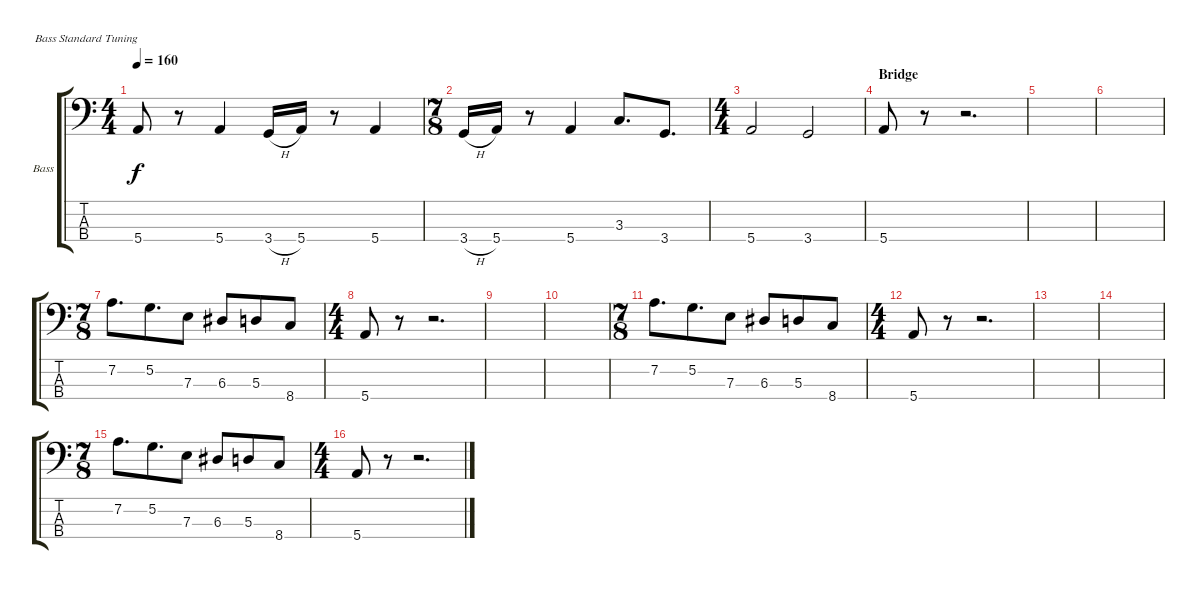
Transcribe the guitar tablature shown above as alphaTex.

\bracketExtendMode groupsimilarinstruments
\firstSystemTrackNameOrientation horizontal
\otherSystemsTrackNameOrientation horizontal
\track ("Bass" "Bass") {instrument electricbasspick}
\staff {score tabs}
\tuning (G2 D2 A1 E1)
\ts (4 4)
\tempo 160
\clef f4
\ks c
5.4.8{dy f} r.8 5.4.4 3.4{h}.16 5.4.16 r.8 5.4.4 |
\ts (7 8)
3.4{h}.16 5.4.16 r.8 5.4.4 3.3.8{d} 3.4.8{d} |
\ts (4 4)
5.4.2 3.4.2 |
\section ("" "Bridge")
5.4.8 r.8 r.2{d} |
|
|
\ts (7 8)
7.2.8{d} 5.2.8{d} 7.3.8 6.3.8 5.3.8 8.4.8 |
\ts (4 4)
5.4.8 r.8 r.2{d} |
|
|
\ts (7 8)
7.2.8{d} 5.2.8{d} 7.3.8 6.3.8 5.3.8 8.4.8 |
\ts (4 4)
5.4.8 r.8 r.2{d} |
|
|
\ts (7 8)
7.2.8{d} 5.2.8{d} 7.3.8 6.3.8 5.3.8 8.4.8 |
\ts (4 4)
5.4.8 r.8 r.2{d}
